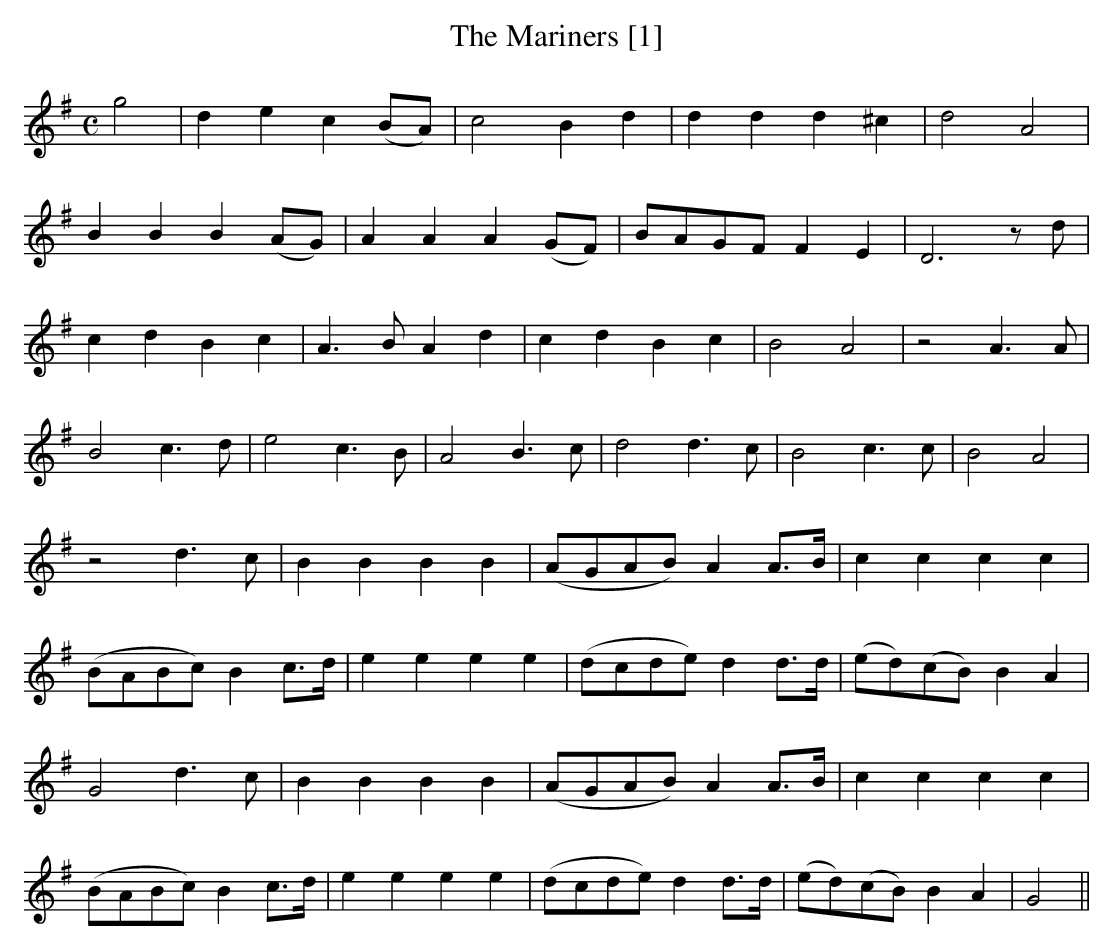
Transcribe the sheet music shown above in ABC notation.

X:1
T:Mariners [1], The
M:C
L:1/8
K:G
g4|d2e2c2(BA)|c4 B2d2|d2d2d2^c2|d4A4|
B2B2B2 (AG)|A2A2A2 (GF)|BAGF F2E2|D6 zd|
c2d2B2c2|A3B A2d2|c2d2B2c2|B4A4|z4A3A|
B4 c3d|e4 c3B|A4 B3c|d4 d3c|B4 c3c|B4 A4|
z4 d3c|B2B2B2B2|(AGAB) A2 A>B|c2c2c2c2|
(BABc) B2 c>d|e2e2e2e2|(dcde) d2 d>d|(ed)(cB) B2A2|
G4 d3c|B2B2B2B2|(AGAB) A2 A>B|c2c2c2c2|
(BABc) B2 c>d|e2e2e2e2|(dcde) d2 d>d|(ed)(cB) B2 A2|G4||
